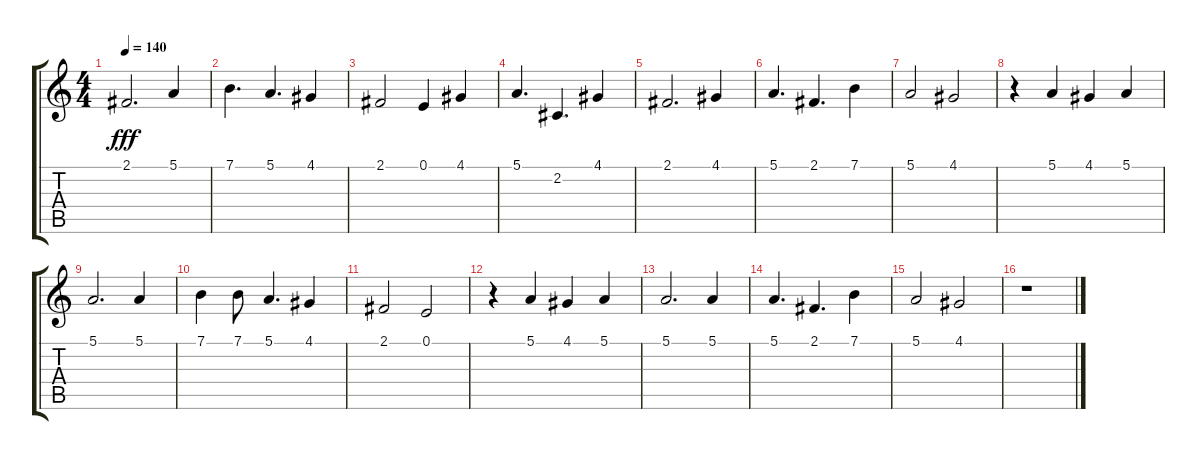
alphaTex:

\track "" {instrument flute}
\staff {score tabs}
\tuning (E4 B3 G3 D3 A2 E2) {hide}
\ts (4 4)
\tempo 140
\clef g2
\ks c
2.1.2{d dy fff} 5.1.4 |
7.1.4{d} 5.1.4{d} 4.1.4 |
2.1.2 0.1.4 4.1.4 |
5.1.4{d} 2.2.4{d} 4.1.4 |
2.1.2{d} 4.1.4 |
5.1.4{d} 2.1.4{d} 7.1.4 |
5.1.2 4.1.2 |
r.4 5.1.4 4.1.4 5.1.4 |
5.1.2{d} 5.1.4 |
7.1.4 7.1.8 5.1.4{d} 4.1.4 |
2.1.2 0.1.2 |
r.4 5.1.4 4.1.4 5.1.4 |
5.1.2{d} 5.1.4 |
5.1.4{d} 2.1.4{d} 7.1.4 |
5.1.2 4.1.2 |
r.1
